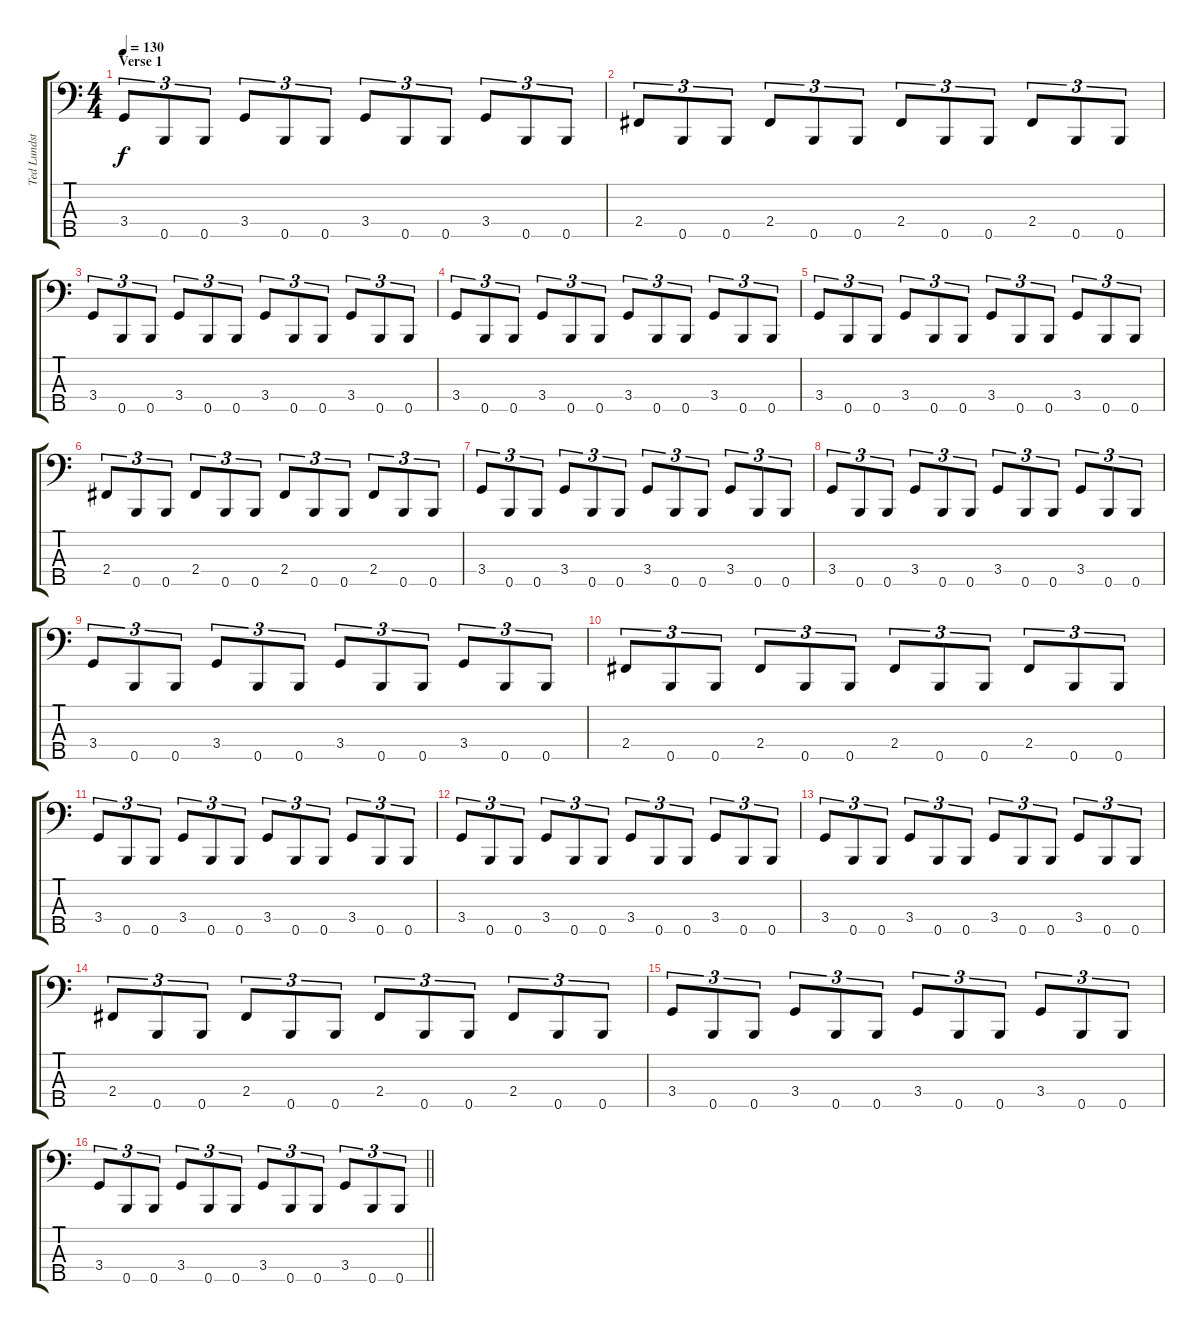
\track ("Ted Lundström" "Ted Lundst") {instrument electricbasspick}
\staff {score tabs}
\tuning (G2 D2 A1 E1 B0) {hide}
\ts (4 4)
\section ("" "Verse 1")
\tempo 130
\clef f4
\ks c
3.4.8{tu (3 2) dy f} 0.5.8{tu (3 2)} 0.5.8{tu (3 2)} 3.4.8{tu (3 2)} 0.5.8{tu (3 2)} 0.5.8{tu (3 2)} 3.4.8{tu (3 2)} 0.5.8{tu (3 2)} 0.5.8{tu (3 2)} 3.4.8{tu (3 2)} 0.5.8{tu (3 2)} 0.5.8{tu (3 2)} |
2.4.8{tu (3 2)} 0.5.8{tu (3 2)} 0.5.8{tu (3 2)} 2.4.8{tu (3 2)} 0.5.8{tu (3 2)} 0.5.8{tu (3 2)} 2.4.8{tu (3 2)} 0.5.8{tu (3 2)} 0.5.8{tu (3 2)} 2.4.8{tu (3 2)} 0.5.8{tu (3 2)} 0.5.8{tu (3 2)} |
3.4.8{tu (3 2)} 0.5.8{tu (3 2)} 0.5.8{tu (3 2)} 3.4.8{tu (3 2)} 0.5.8{tu (3 2)} 0.5.8{tu (3 2)} 3.4.8{tu (3 2)} 0.5.8{tu (3 2)} 0.5.8{tu (3 2)} 3.4.8{tu (3 2)} 0.5.8{tu (3 2)} 0.5.8{tu (3 2)} |
3.4.8{tu (3 2)} 0.5.8{tu (3 2)} 0.5.8{tu (3 2)} 3.4.8{tu (3 2)} 0.5.8{tu (3 2)} 0.5.8{tu (3 2)} 3.4.8{tu (3 2)} 0.5.8{tu (3 2)} 0.5.8{tu (3 2)} 3.4.8{tu (3 2)} 0.5.8{tu (3 2)} 0.5.8{tu (3 2)} |
3.4.8{tu (3 2)} 0.5.8{tu (3 2)} 0.5.8{tu (3 2)} 3.4.8{tu (3 2)} 0.5.8{tu (3 2)} 0.5.8{tu (3 2)} 3.4.8{tu (3 2)} 0.5.8{tu (3 2)} 0.5.8{tu (3 2)} 3.4.8{tu (3 2)} 0.5.8{tu (3 2)} 0.5.8{tu (3 2)} |
2.4.8{tu (3 2)} 0.5.8{tu (3 2)} 0.5.8{tu (3 2)} 2.4.8{tu (3 2)} 0.5.8{tu (3 2)} 0.5.8{tu (3 2)} 2.4.8{tu (3 2)} 0.5.8{tu (3 2)} 0.5.8{tu (3 2)} 2.4.8{tu (3 2)} 0.5.8{tu (3 2)} 0.5.8{tu (3 2)} |
3.4.8{tu (3 2)} 0.5.8{tu (3 2)} 0.5.8{tu (3 2)} 3.4.8{tu (3 2)} 0.5.8{tu (3 2)} 0.5.8{tu (3 2)} 3.4.8{tu (3 2)} 0.5.8{tu (3 2)} 0.5.8{tu (3 2)} 3.4.8{tu (3 2)} 0.5.8{tu (3 2)} 0.5.8{tu (3 2)} |
3.4.8{tu (3 2)} 0.5.8{tu (3 2)} 0.5.8{tu (3 2)} 3.4.8{tu (3 2)} 0.5.8{tu (3 2)} 0.5.8{tu (3 2)} 3.4.8{tu (3 2)} 0.5.8{tu (3 2)} 0.5.8{tu (3 2)} 3.4.8{tu (3 2)} 0.5.8{tu (3 2)} 0.5.8{tu (3 2)} |
3.4.8{tu (3 2)} 0.5.8{tu (3 2)} 0.5.8{tu (3 2)} 3.4.8{tu (3 2)} 0.5.8{tu (3 2)} 0.5.8{tu (3 2)} 3.4.8{tu (3 2)} 0.5.8{tu (3 2)} 0.5.8{tu (3 2)} 3.4.8{tu (3 2)} 0.5.8{tu (3 2)} 0.5.8{tu (3 2)} |
2.4.8{tu (3 2)} 0.5.8{tu (3 2)} 0.5.8{tu (3 2)} 2.4.8{tu (3 2)} 0.5.8{tu (3 2)} 0.5.8{tu (3 2)} 2.4.8{tu (3 2)} 0.5.8{tu (3 2)} 0.5.8{tu (3 2)} 2.4.8{tu (3 2)} 0.5.8{tu (3 2)} 0.5.8{tu (3 2)} |
3.4.8{tu (3 2)} 0.5.8{tu (3 2)} 0.5.8{tu (3 2)} 3.4.8{tu (3 2)} 0.5.8{tu (3 2)} 0.5.8{tu (3 2)} 3.4.8{tu (3 2)} 0.5.8{tu (3 2)} 0.5.8{tu (3 2)} 3.4.8{tu (3 2)} 0.5.8{tu (3 2)} 0.5.8{tu (3 2)} |
3.4.8{tu (3 2)} 0.5.8{tu (3 2)} 0.5.8{tu (3 2)} 3.4.8{tu (3 2)} 0.5.8{tu (3 2)} 0.5.8{tu (3 2)} 3.4.8{tu (3 2)} 0.5.8{tu (3 2)} 0.5.8{tu (3 2)} 3.4.8{tu (3 2)} 0.5.8{tu (3 2)} 0.5.8{tu (3 2)} |
3.4.8{tu (3 2)} 0.5.8{tu (3 2)} 0.5.8{tu (3 2)} 3.4.8{tu (3 2)} 0.5.8{tu (3 2)} 0.5.8{tu (3 2)} 3.4.8{tu (3 2)} 0.5.8{tu (3 2)} 0.5.8{tu (3 2)} 3.4.8{tu (3 2)} 0.5.8{tu (3 2)} 0.5.8{tu (3 2)} |
2.4.8{tu (3 2)} 0.5.8{tu (3 2)} 0.5.8{tu (3 2)} 2.4.8{tu (3 2)} 0.5.8{tu (3 2)} 0.5.8{tu (3 2)} 2.4.8{tu (3 2)} 0.5.8{tu (3 2)} 0.5.8{tu (3 2)} 2.4.8{tu (3 2)} 0.5.8{tu (3 2)} 0.5.8{tu (3 2)} |
3.4.8{tu (3 2)} 0.5.8{tu (3 2)} 0.5.8{tu (3 2)} 3.4.8{tu (3 2)} 0.5.8{tu (3 2)} 0.5.8{tu (3 2)} 3.4.8{tu (3 2)} 0.5.8{tu (3 2)} 0.5.8{tu (3 2)} 3.4.8{tu (3 2)} 0.5.8{tu (3 2)} 0.5.8{tu (3 2)} |
\barLineRight lightlight
3.4.8{tu (3 2)} 0.5.8{tu (3 2)} 0.5.8{tu (3 2)} 3.4.8{tu (3 2)} 0.5.8{tu (3 2)} 0.5.8{tu (3 2)} 3.4.8{tu (3 2)} 0.5.8{tu (3 2)} 0.5.8{tu (3 2)} 3.4.8{tu (3 2)} 0.5.8{tu (3 2)} 0.5.8{tu (3 2)}
